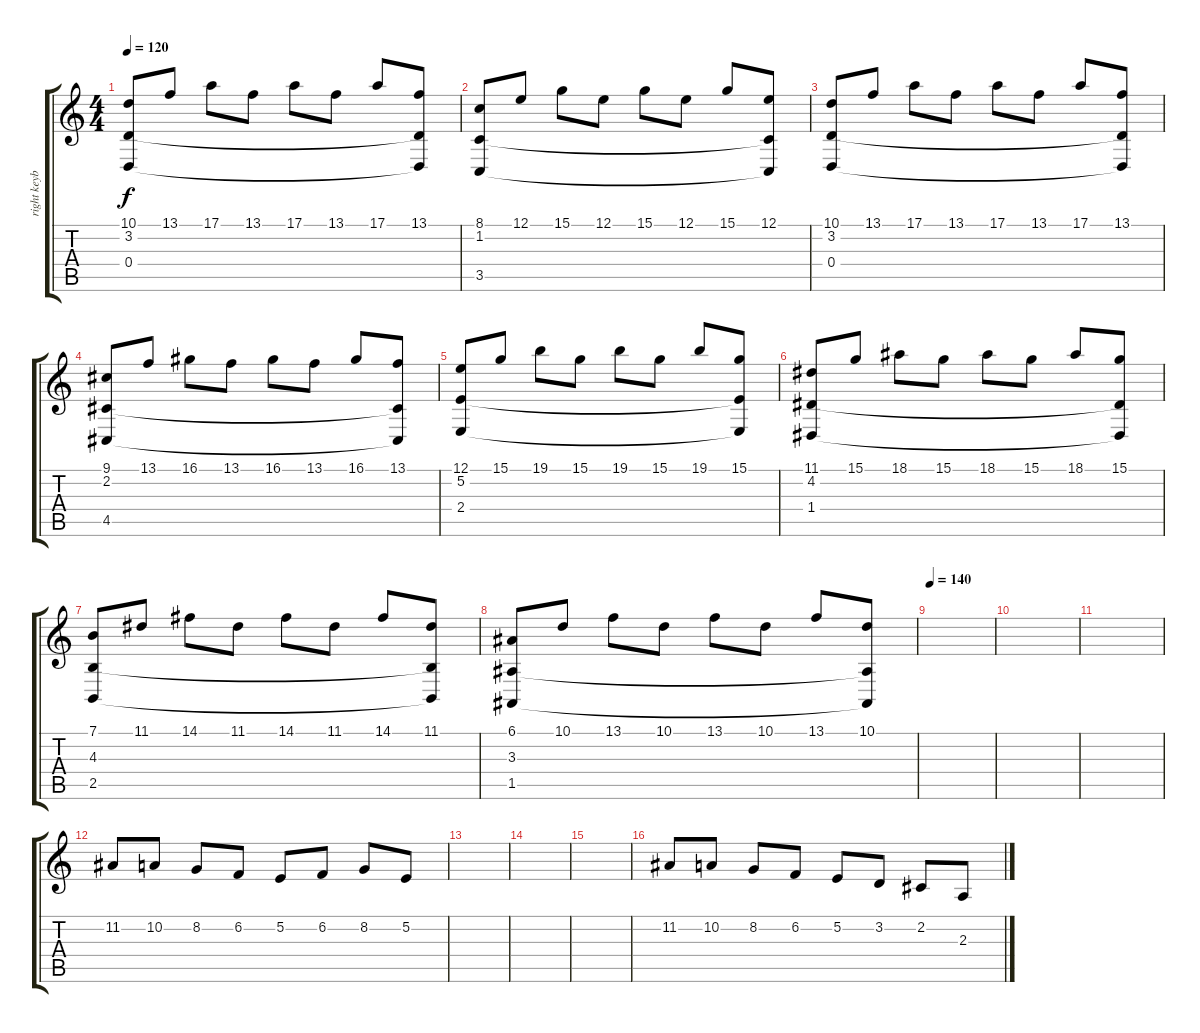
\track ("right keyboard hand (piano) - Alex" "right keyb") {instrument acousticgrandpiano}
\staff {score tabs}
\tuning (E4 B3 G3 D3 A2 E2) {hide}
\ts (4 4)
\tempo 120
\clef g2
\ks c
(10.1 3.2 0.4).8{dy f} 13.1.8 17.1.8 13.1.8 17.1.8 13.1.8 17.1.8 (13.1 3.2{t} 0.4{t}).8 |
(8.1 1.2 3.5).8 12.1.8 15.1.8 12.1.8 15.1.8 12.1.8 15.1.8 (12.1 1.2{t} 3.5{t}).8 |
(10.1 3.2 0.4).8 13.1.8 17.1.8 13.1.8 17.1.8 13.1.8 17.1.8 (13.1 3.2{t} 0.4{t}).8 |
(9.1 2.2 4.5).8 13.1.8 16.1.8 13.1.8 16.1.8 13.1.8 16.1.8 (13.1 2.2{t} 4.5{t}).8 |
(12.1 5.2 2.4).8 15.1.8 19.1.8 15.1.8 19.1.8 15.1.8 19.1.8 (15.1 5.2{t} 2.4{t}).8 |
(11.1 4.2 1.4).8 15.1.8 18.1.8 15.1.8 18.1.8 15.1.8 18.1.8 (15.1 4.2{t} 1.4{t}).8 |
(7.1 4.3 2.5).8 11.1.8 14.1.8 11.1.8 14.1.8 11.1.8 14.1.8 (11.1 4.3{t} 2.5{t}).8 |
(6.1 3.3 1.5).8{volume 13} 10.1.8 13.1.8 10.1.8 13.1.8 10.1.8 13.1.8 (10.1 3.3{t} 1.5{t}).8 |
\tempo 140
|
|
|
11.2.8{volume 16} 10.2.8 8.2.8 6.2.8 5.2.8 6.2.8 8.2.8 5.2.8 |
|
|
|
11.2.8{volume 16} 10.2.8 8.2.8 6.2.8 5.2.8 3.2.8 2.2.8 2.3.8
